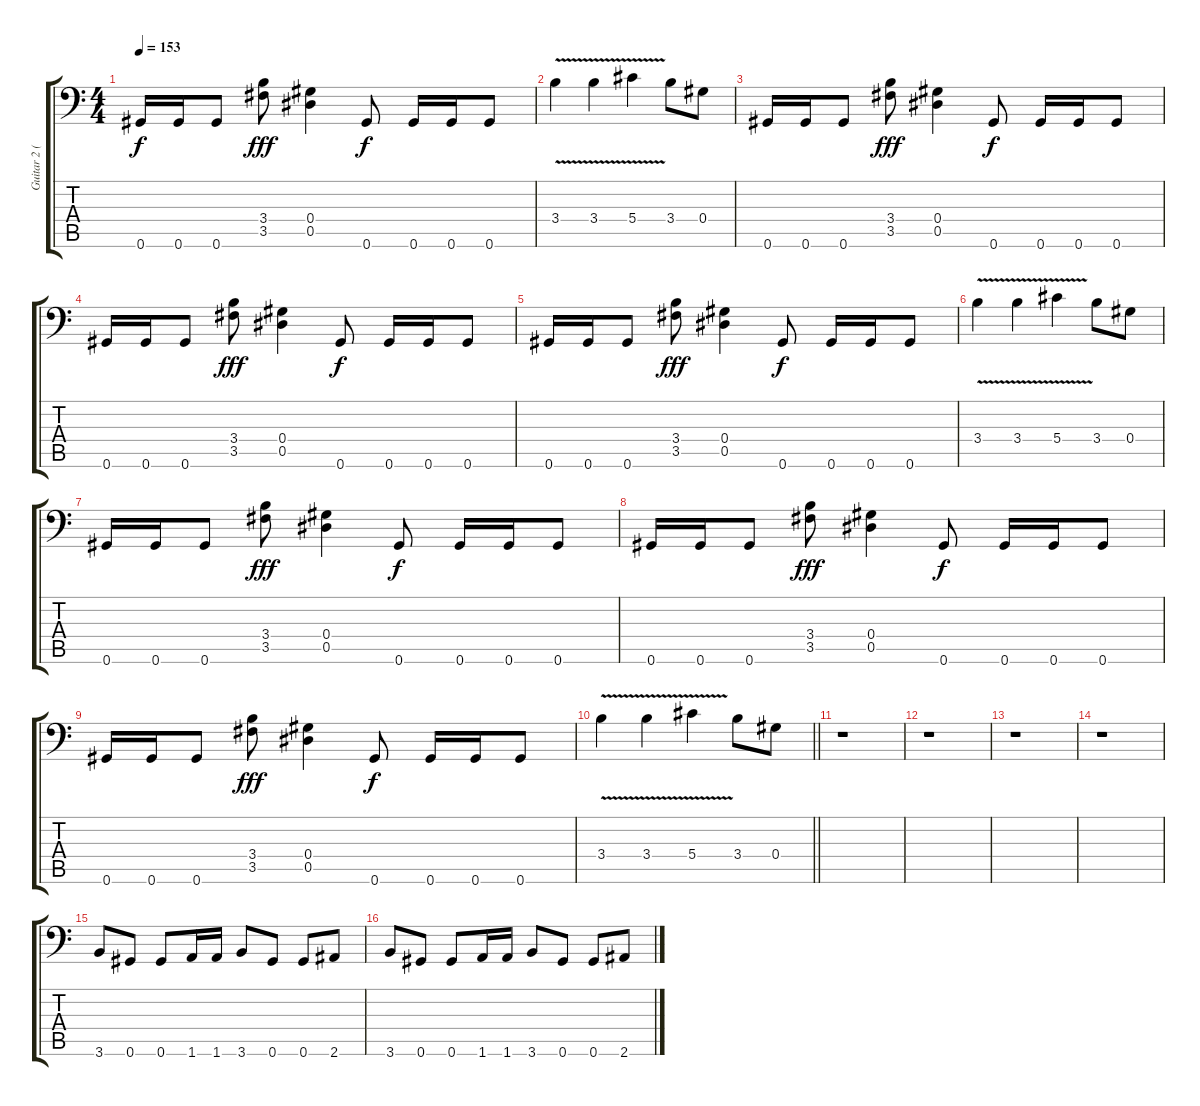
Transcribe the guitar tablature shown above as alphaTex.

\track ("Guitar 2 (Kirk)" "Guitar 2 (") {instrument distortionguitar}
\staff {score tabs}
\tuning (Bb3 F3 Db3 Ab2 Eb2 Ab1) {hide}
\ts (4 4)
\tempo 153
\clef f4
\ks c
0.6.16{dy f} 0.6.16 0.6.8 (3.4 3.5).8{dy fff} (0.4 0.5).4 0.6.8{dy f} 0.6.16 0.6.16 0.6.8 |
3.4{v}.4 3.4{v}.4 5.4{v}.4 3.4.8 0.4.8 |
0.6.16 0.6.16 0.6.8 (3.4 3.5).8{dy fff} (0.4 0.5).4 0.6.8{dy f} 0.6.16 0.6.16 0.6.8 |
0.6.16 0.6.16 0.6.8 (3.4 3.5).8{dy fff} (0.4 0.5).4 0.6.8{dy f} 0.6.16 0.6.16 0.6.8 |
0.6.16 0.6.16 0.6.8 (3.4 3.5).8{dy fff} (0.4 0.5).4 0.6.8{dy f} 0.6.16 0.6.16 0.6.8 |
3.4{v}.4 3.4{v}.4 5.4{v}.4 3.4.8 0.4.8 |
0.6.16 0.6.16 0.6.8 (3.4 3.5).8{dy fff} (0.4 0.5).4 0.6.8{dy f} 0.6.16 0.6.16 0.6.8 |
0.6.16 0.6.16 0.6.8 (3.4 3.5).8{dy fff} (0.4 0.5).4 0.6.8{dy f} 0.6.16 0.6.16 0.6.8 |
0.6.16 0.6.16 0.6.8 (3.4 3.5).8{dy fff} (0.4 0.5).4 0.6.8{dy f} 0.6.16 0.6.16 0.6.8 |
\barLineRight lightlight
3.4{v}.4 3.4{v}.4 5.4{v}.4 3.4.8 0.4.8 |
r.1 |
r.1 |
r.1 |
r.1 |
3.6.8 0.6.8 0.6.8 1.6.16 1.6.16 3.6.8 0.6.8 0.6.8 2.6.8 |
3.6.8 0.6.8 0.6.8 1.6.16 1.6.16 3.6.8 0.6.8 0.6.8 2.6.8
